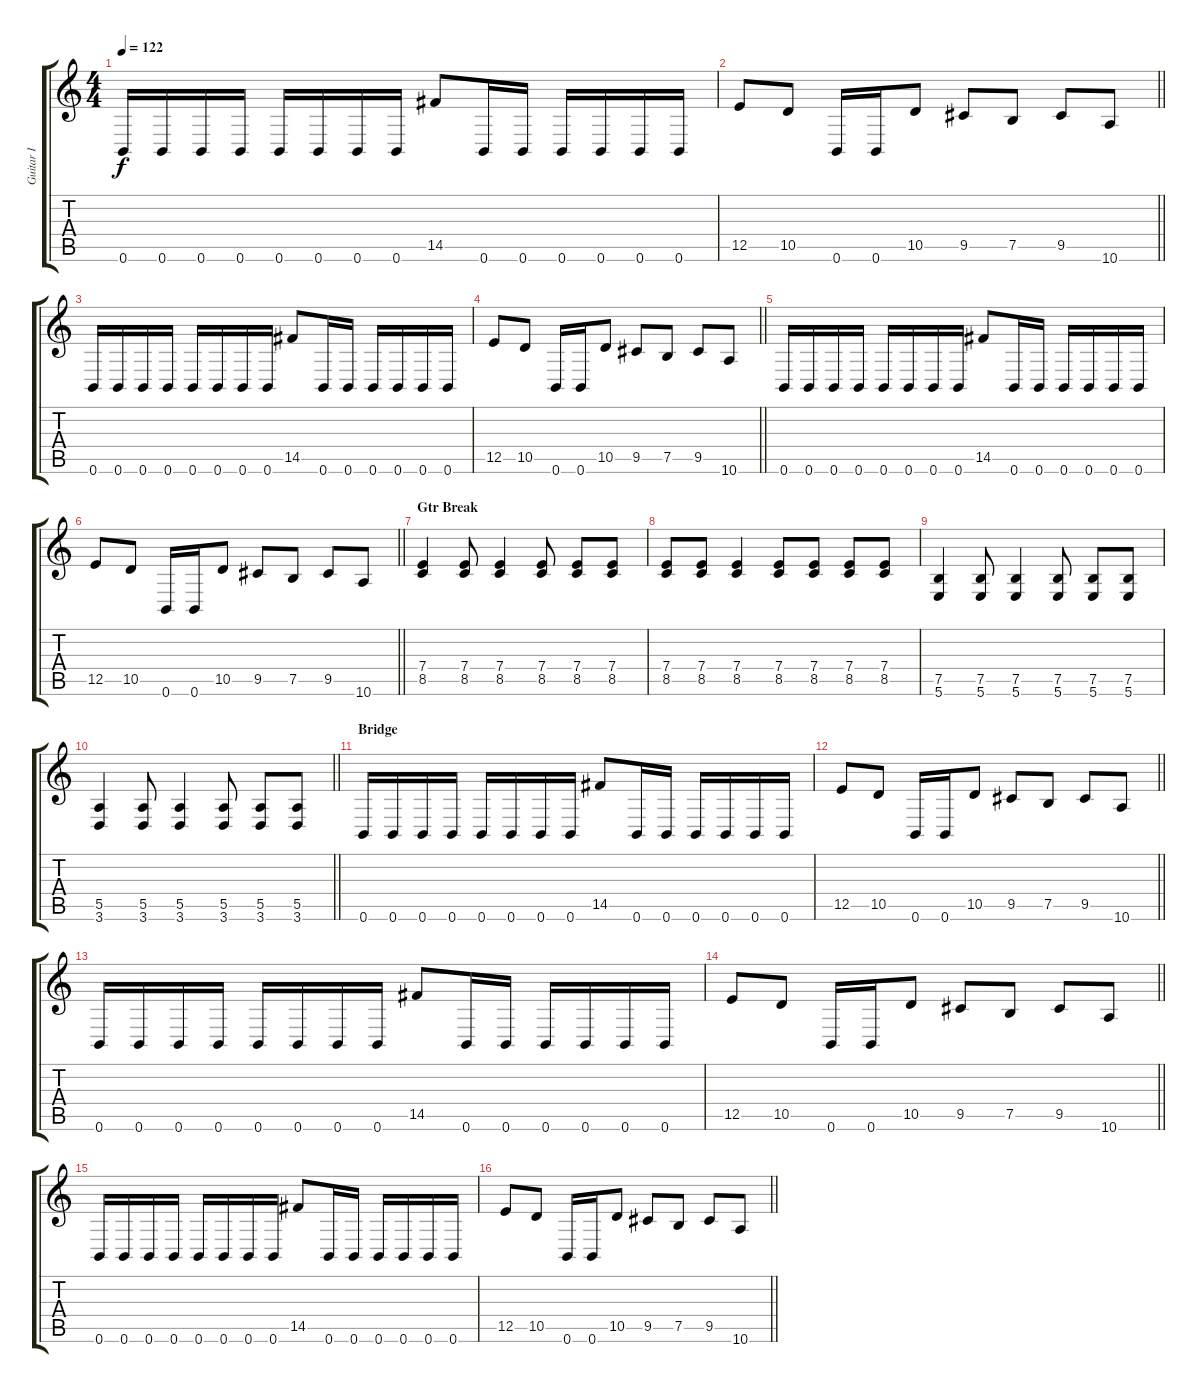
\track ("Guitar I" "Guitar I") {instrument distortionguitar}
\staff {score tabs}
\tuning (B3 Gb3 D3 A2 E2 B1) {hide}
\ts (4 4)
\tempo 122
\clef g2
\ks c
0.6.16{dy f} 0.6.16 0.6.16 0.6.16 0.6.16 0.6.16 0.6.16 0.6.16 14.5.8 0.6.16 0.6.16 0.6.16 0.6.16 0.6.16 0.6.16 |
\barLineRight lightlight
12.5.8 10.5.8 0.6.16 0.6.16 10.5.8 9.5.8 7.5.8 9.5.8 10.6.8 |
\section ("" "")
0.6.16 0.6.16 0.6.16 0.6.16 0.6.16 0.6.16 0.6.16 0.6.16 14.5.8 0.6.16 0.6.16 0.6.16 0.6.16 0.6.16 0.6.16 |
\barLineRight lightlight
12.5.8 10.5.8 0.6.16 0.6.16 10.5.8 9.5.8 7.5.8 9.5.8 10.6.8 |
0.6.16 0.6.16 0.6.16 0.6.16 0.6.16 0.6.16 0.6.16 0.6.16 14.5.8 0.6.16 0.6.16 0.6.16 0.6.16 0.6.16 0.6.16 |
\barLineRight lightlight
12.5.8 10.5.8 0.6.16 0.6.16 10.5.8 9.5.8 7.5.8 9.5.8 10.6.8 |
\section ("" "Gtr Break")
(7.4 8.5).4 (7.4 8.5).8 (7.4 8.5).4 (7.4 8.5).8 (7.4 8.5).8 (7.4 8.5).8 |
(7.4 8.5).8 (7.4 8.5).8 (7.4 8.5).4 (7.4 8.5).8 (7.4 8.5).8 (7.4 8.5).8 (7.4 8.5).8 |
(7.5 5.6).4 (7.5 5.6).8 (7.5 5.6).4 (7.5 5.6).8 (7.5 5.6).8 (7.5 5.6).8 |
\barLineRight lightlight
(5.5 3.6).4 (5.5 3.6).8 (5.5 3.6).4 (5.5 3.6).8 (5.5 3.6).8 (5.5 3.6).8 |
\section ("" "Bridge")
0.6.16 0.6.16 0.6.16 0.6.16 0.6.16 0.6.16 0.6.16 0.6.16 14.5.8 0.6.16 0.6.16 0.6.16 0.6.16 0.6.16 0.6.16 |
\barLineRight lightlight
12.5.8 10.5.8 0.6.16 0.6.16 10.5.8 9.5.8 7.5.8 9.5.8 10.6.8 |
0.6.16 0.6.16 0.6.16 0.6.16 0.6.16 0.6.16 0.6.16 0.6.16 14.5.8 0.6.16 0.6.16 0.6.16 0.6.16 0.6.16 0.6.16 |
\barLineRight lightlight
12.5.8 10.5.8 0.6.16 0.6.16 10.5.8 9.5.8 7.5.8 9.5.8 10.6.8 |
\section ("" "")
0.6.16 0.6.16 0.6.16 0.6.16 0.6.16 0.6.16 0.6.16 0.6.16 14.5.8 0.6.16 0.6.16 0.6.16 0.6.16 0.6.16 0.6.16 |
\barLineRight lightlight
12.5.8 10.5.8 0.6.16 0.6.16 10.5.8 9.5.8 7.5.8 9.5.8 10.6.8
